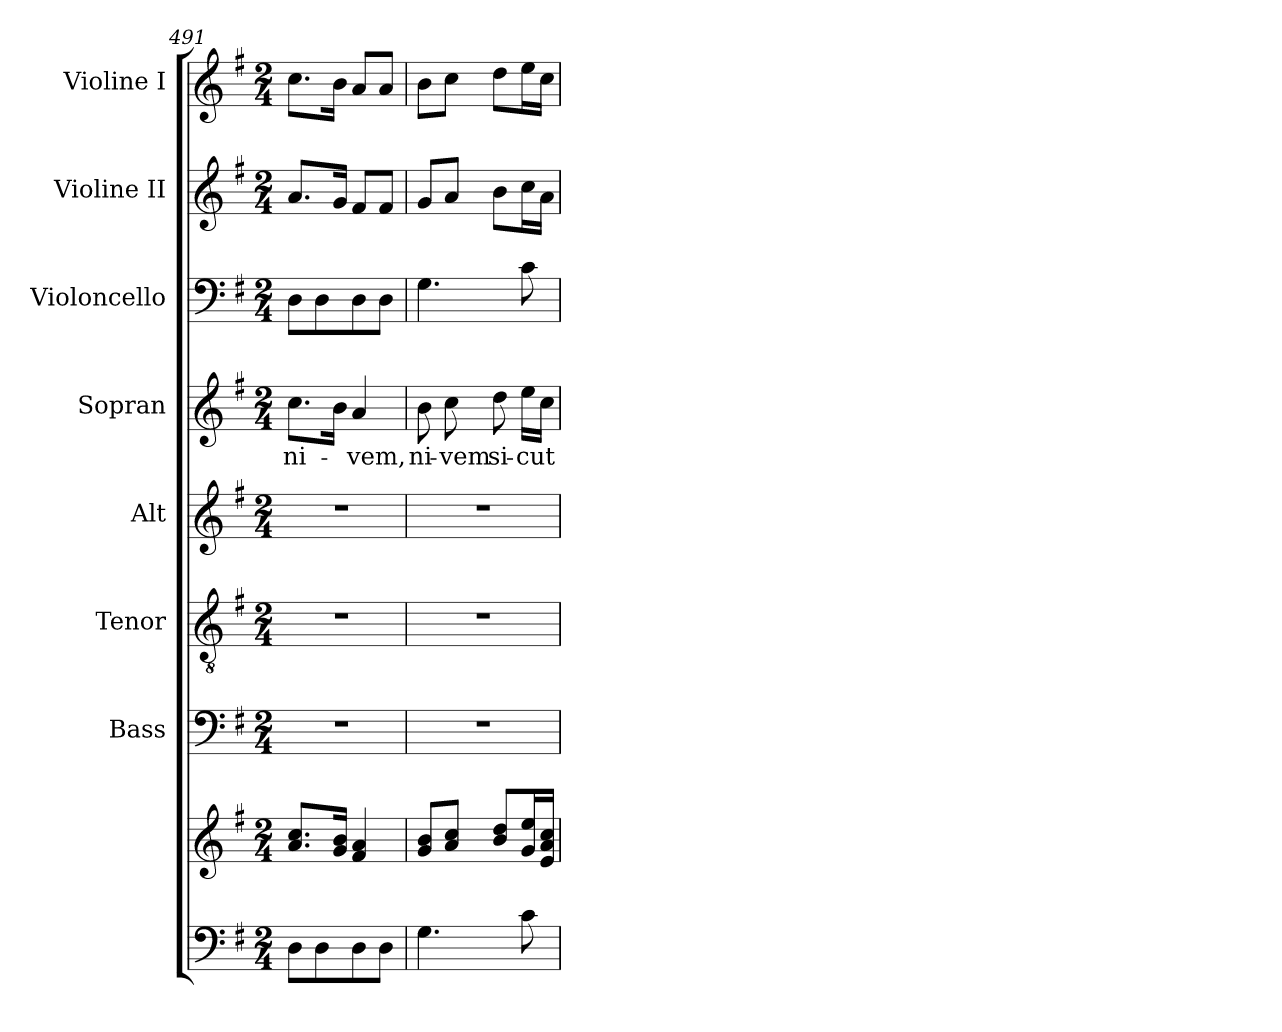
**kern	**kern	**kern	**kern	**kern	**kern	**text	**kern	**kern	**kern
*part8	*part8	*part7	*part6	*part5	*part4	*part4	*part3	*part2	*part1
*staff9	*staff8	*staff7	*staff6	*staff5	*staff4	*staff4	*staff3	*staff2	*staff1
*	*	*I"Bass	*I"Tenor	*I"Alt	*I"Sopran	*	*I"Violoncello	*I"Violine II	*I"Violine I
*	*	*I'B.	*I'T.	*I'A.	*I'S.	*	*I'Vc.	*I'Vl. II	*I'Vl. I
*clefF4	*clefG2	*clefF4	*clefGv2	*clefG2	*clefG2	*	*clefF4	*clefG2	*clefG2
*	*	*	*	*	*	*	*ITrd7c12	*	*
*k[f#]	*k[f#]	*k[f#]	*k[f#]	*k[f#]	*k[f#]	*	*k[f#]	*k[f#]	*k[f#]
*G:	*G:	*G:	*G:	*G:	*G:	*	*G:	*G:	*G:
*M2/4	*M2/4	*M2/4	*M2/4	*M2/4	*M2/4	*	*M2/4	*M2/4	*M2/4
=491	=491	=491	=491	=491	=491	=491	=491	=491	=491
!	!	!	!	!	!	!LO:LY:b	!	!	!
8D\L	8.a/ 8.cc/L	2r	2r	2r	8.cc\L	ni-	8DD\L	8.a/L	8.cc\L
8D\	.	.	.	.	.	.	8DD\	.	.
.	16g/ 16b/Jk	.	.	.	16b\Jk	.	.	16g/Jk	16b\Jk
!	!	!	!	!	!	!LO:LY:b	!	!	!
8D\	4f#/ 4a/	.	.	.	4a/	-vem,	8DD\	8f#/L	8a/L
8D\J	.	.	.	.	.	.	8DD\J	8f#/J	8a/J
=492	=492	=492	=492	=492	=492	=492	=492	=492	=492
!	!	!	!	!	!	!LO:LY:b	!	!	!
4.G\	8g/ 8b/L	2r	2r	2r	8b\	ni-	4.GG\	8g/L	8b\L
!	!	!	!	!	!	!LO:LY:b	!	!	!
.	8a/ 8cc/J	.	.	.	8cc\	-vem	.	8a/J	8cc\J
!	!	!	!	!	!	!LO:LY:b	!	!	!
.	8b/ 8dd/L	.	.	.	8dd\	si-	.	8b\L	8dd\L
!	!	!	!	!	!	!LO:LY:b	!	!	!
8c\	16g/ 16ee/L	.	.	.	16ee\LL	-cut	8C\	16cc\L	16ee\L
.	16e/ 16a/ 16cc/JJ	.	.	.	16cc\JJ	.	.	16a\JJ	16cc\JJ
=	=	=	=	=	=	=	=	=	=
*-	*-	*-	*-	*-	*-	*-	*-	*-	*-
